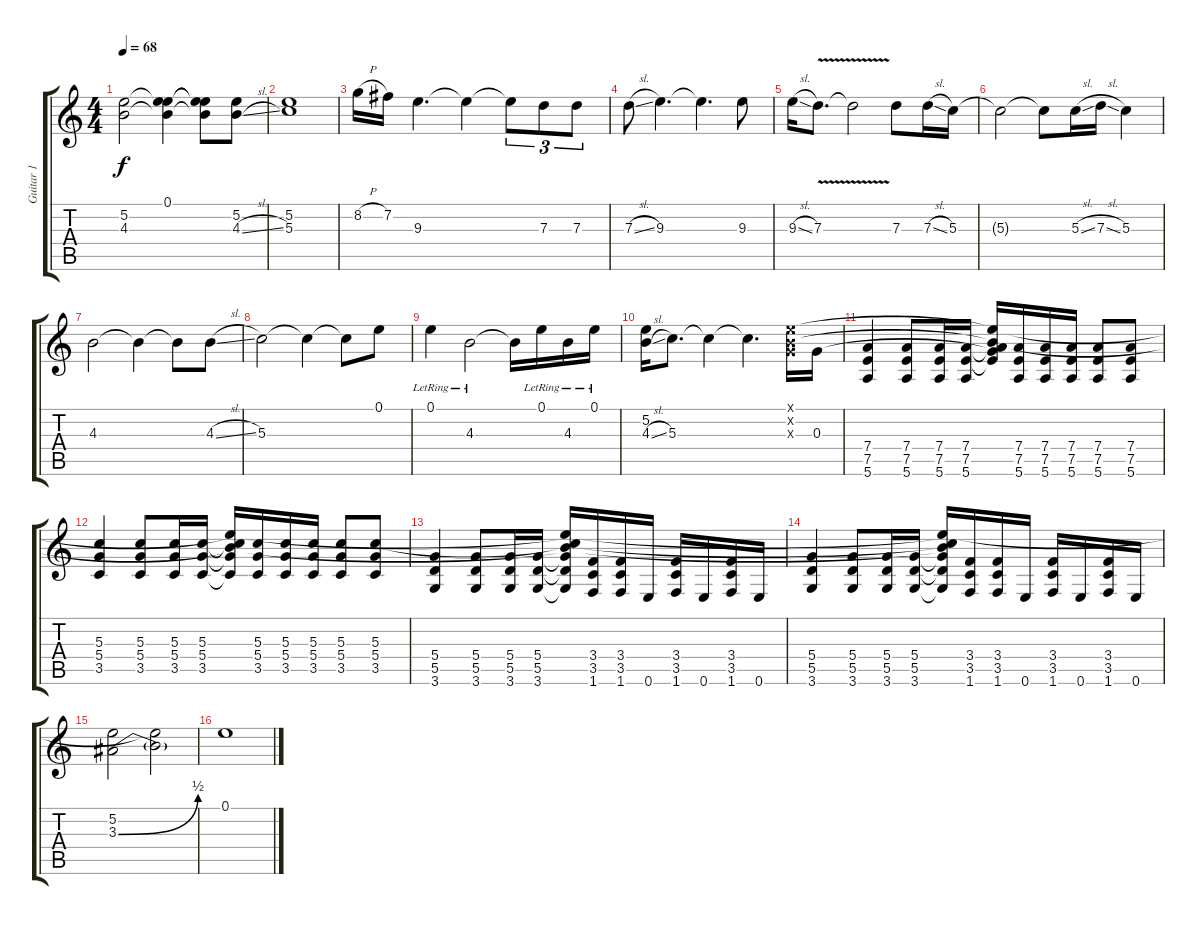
\track ("Guitar 1" "Guitar 1") {instrument overdrivenguitar}
\staff {score tabs}
\tuning (E4 B3 G3 D3 A2 E2) {hide}
\ts (4 4)
\tempo 68
\clef g2
\ks c
(5.2 4.3).2{dy f} (0.1{t} 5.2{t} 4.3{t}).4 (0.1{t} 5.2{t} 4.3{t}).8 (5.2 4.3{sl}).8 |
(5.2 5.3).1 |
8.2{h}.16 7.2.16 9.3.4{d} 9.3{t}.4 9.3{t}.8{tu (3 2)} 7.3.8{tu (3 2)} 7.3.8{tu (3 2)} |
7.3{sl}.8 9.3.4{d} 9.3{t}.4{d} 9.3.8 |
9.3{sl}.16 7.3{v}.8{d} 7.3{t}.2 7.3.8 7.3{sl}.16 5.3.16 |
5.3{t}.2 5.3{t}.8 5.3{sl}.16 7.3{sl}.16 5.3.4 |
4.3.2 4.3{t}.4 4.3{t}.8 4.3{sl}.8 |
5.3.2 5.3{t}.4 5.3{t}.8 0.1.8 |
0.1{lr}.4 4.3{lr}.2 4.3{t}.16 0.1{lr}.16 4.3{lr}.16 0.1{lr}.16 |
(5.2 4.3{sl}).16 5.3.8{d} 5.3{t}.4 5.3{t}.4{d} (0.1{x} 0.2{x} 0.3{x}).16 0.3.16 |
(7.4 7.5 5.6).4 (7.4 7.5 5.6).8 (7.4 7.5 5.6).16 (7.4 7.5 5.6).16 (0.1{t} 0.2{t} 0.3{t} 7.4{t} 7.5{t}).16 (7.4 7.5 5.6).16 (7.4 7.5 5.6).16 (7.4 7.5 5.6).16 (7.4 7.5 5.6).8 (7.4 7.5 5.6).8 |
(5.3 5.4 3.5).4 (5.3 5.4 3.5).8 (5.3 5.4 3.5).16 (5.3 5.4 3.5).16 (0.1{t} 0.2{t} 5.3{t} 5.4{t} 3.5{t}).16 (5.3 5.4 3.5).16 (5.3 5.4 3.5).16 (5.3 5.4 3.5).16 (5.3 5.4 3.5).8 (5.3 5.4 3.5).8 |
(5.4 5.5 3.6).4 (5.4 5.5 3.6).8 (5.4 5.5 3.6).16 (5.4 5.5 3.6).16 (0.1{t} 0.2{t} 5.3{t} 5.4{t} 5.5{t} 3.6{t}).16 (3.4 3.5 1.6).16 (3.4 3.5 1.6).16 0.6.16 (3.4 3.5 1.6).16 0.6.16 (3.4 3.5 1.6).16 0.6.16 |
(5.4 5.5 3.6).4 (5.4 5.5 3.6).8 (5.4 5.5 3.6).16 (5.4 5.5 3.6).16 (0.1{t} 0.2{t} 5.3{t} 5.4{t} 5.5{t} 3.6{t}).16 (3.4 3.5 1.6).16 (3.4 3.5 1.6).16 0.6.16 (3.4 3.5 1.6).16 0.6.16 (3.4 3.5 1.6).16 0.6.16 |
(5.2 3.3{be (bend 0 0 60 2)}).2 (0.1{t} 3.3{t}).2 |
0.1.1
